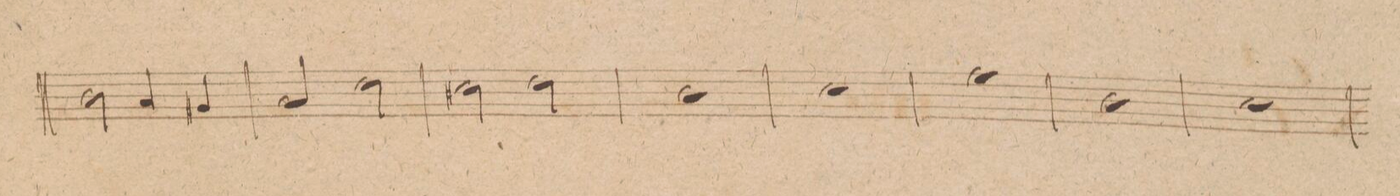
**kern	**dynam
*I"Trombone Baſso.	*
*clefF4	*
*k[f#c#g#]	*
*met(c)	*
*M4/4	*
2D\	.
4C#/	.
4BB#X/	.
=29	=29
2C#/	.
2F#\	.
=30	=30
2E#X\	.
2F#\	.
=31	=31
1D	.
=32	=32
1E	.
=33	=33
1A	.
=34	=34
1D	.
=35	=35
1E	.
=36	=36
*-	*-
